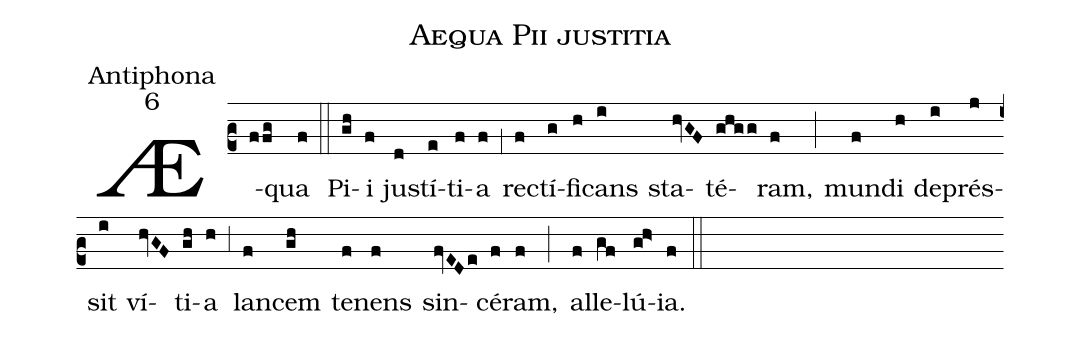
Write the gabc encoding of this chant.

name:Aequa Pii justitia;
office-part:Antiphona;
mode:6;
%%
(c2) Æ(ffg)qua(f) (::)
Pi(gh)i(f) ju(d)stí(e)ti(f)a(f) (,1) re(f)ctí(g)fi(h)cans(i) sta(hvGF)té(ghgg)ram,(f) (;) mun(f)di(h) de(i)prés(j)sit(i) ví(hvGF)ti(gh)a(h) (,3) lan(f)cem(gh) te(f)nens(f) sin(fvEDe)cé(f)ram,(f) (;) al(f)le(gf)lú(gh>)ia.(f) (::)
